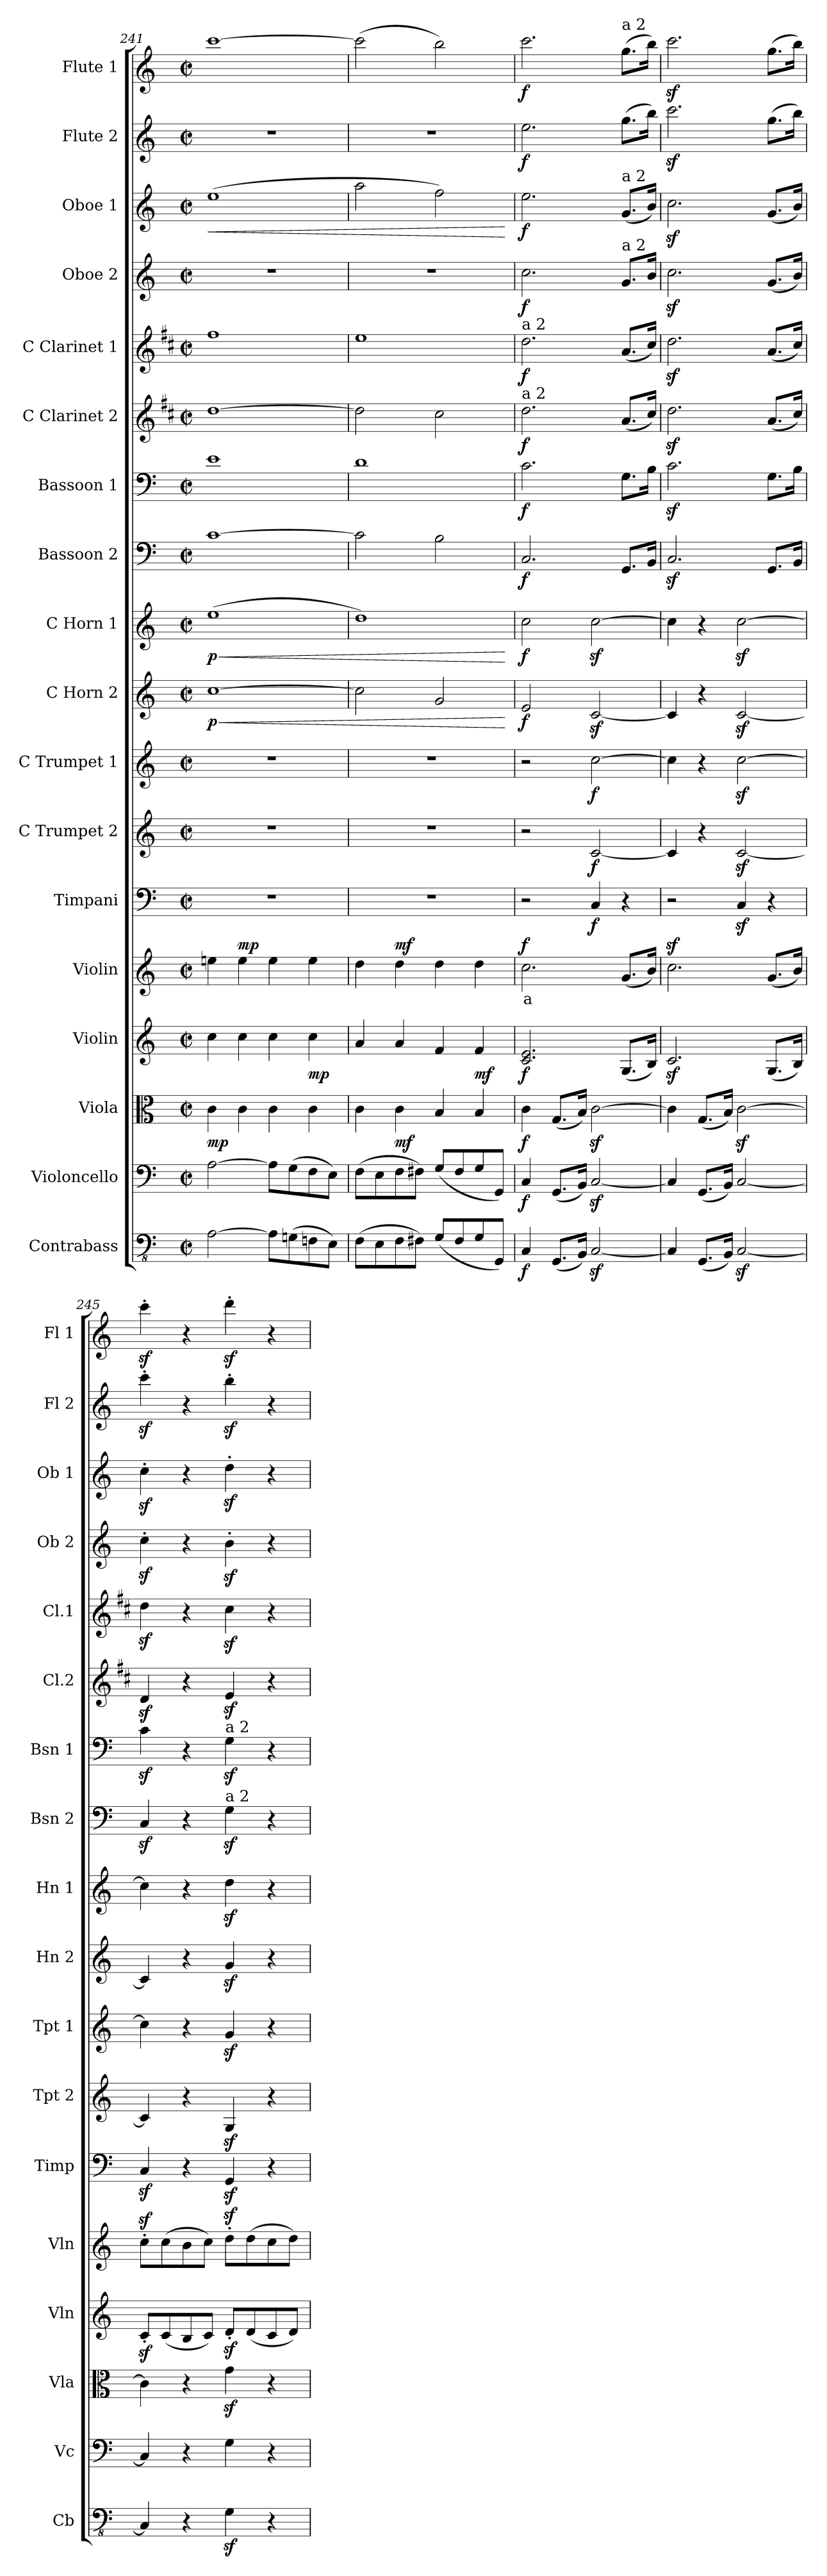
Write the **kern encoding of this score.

**kern	**dynam	**kern	**dynam	**kern	**dynam	**kern	**dynam	**kern	**text	**dynam	**kern	**dynam	**kern	**dynam	**kern	**dynam	**kern	**dynam	**kern	**dynam	**kern	**dynam	**kern	**dynam	**kern	**dynam	**kern	**dynam	**kern	**dynam	**kern	**dynam	**kern	**dynam	**kern	**dynam
*part18	*part18	*part17	*part17	*part16	*part16	*part15	*part15	*part14	*part14	*part14	*part13	*part13	*part12	*part12	*part11	*part11	*part10	*part10	*part9	*part9	*part8	*part8	*part7	*part7	*part6	*part6	*part5	*part5	*part4	*part4	*part3	*part3	*part2	*part2	*part1	*part1
*staff18	*staff18	*staff17	*staff17	*staff16	*staff16	*staff15	*staff15	*staff14	*staff14	*staff14	*staff13	*staff13	*staff12	*staff12	*staff11	*staff11	*staff10	*staff10	*staff9	*staff9	*staff8	*staff8	*staff7	*staff7	*staff6	*staff6	*staff5	*staff5	*staff4	*staff4	*staff3	*staff3	*staff2	*staff2	*staff1	*staff1
*I"Contrabass	*	*I"Violoncello	*	*I"Viola	*	*I"Violin	*	*I"Violin	*	*	*I"Timpani	*	*I"C Trumpet 2	*	*I"C Trumpet 1	*	*I"C Horn 2	*	*I"C Horn 1	*	*I"Bassoon 2	*	*I"Bassoon 1	*	*I"C Clarinet 2	*	*I"C Clarinet 1	*	*I"Oboe 2	*	*I"Oboe 1	*	*I"Flute 2	*	*I"Flute 1	*
*I'Cb	*	*I'Vc	*	*I'Vla	*	*I'Vln	*	*I'Vln	*	*	*I'Timp	*	*I'Tpt 2	*	*I'Tpt 1	*	*I'Hn 2	*	*I'Hn 1	*	*I'Bsn 2	*	*I'Bsn 1	*	*I'Cl.2	*	*I'Cl.1	*	*I'Ob 2	*	*I'Ob 1	*	*I'Fl 2	*	*I'Fl 1	*
*clefFv4	*	*clefF4	*	*clefC3	*	*clefG2	*	*clefG2	*	*	*clefF4	*	*clefG2	*	*clefG2	*	*clefG2	*	*clefG2	*	*clefF4	*	*clefF4	*	*clefG2	*	*clefG2	*	*clefG2	*	*clefG2	*	*clefG2	*	*clefG2	*
*	*	*	*	*	*	*	*	*	*	*	*	*	*	*	*	*	*ITrd7c12	*	*ITrd7c12	*	*	*	*	*	*ITrd1c2	*	*ITrd1c2	*	*	*	*	*	*	*	*	*
*k[]	*	*k[]	*	*k[]	*	*k[]	*	*k[]	*	*	*k[]	*	*k[]	*	*k[]	*	*k[]	*	*k[]	*	*k[]	*	*k[]	*	*k[]	*	*k[]	*	*k[]	*	*k[]	*	*k[]	*	*k[]	*
*M2/2	*	*M2/2	*	*M2/2	*	*M2/2	*	*M2/2	*	*	*M2/2	*	*M2/2	*	*M2/2	*	*M2/2	*	*M2/2	*	*M2/2	*	*M2/2	*	*M2/2	*	*M2/2	*	*M2/2	*	*M2/2	*	*M2/2	*	*M2/2	*
*met(c|)	*	*met(c|)	*	*met(c|)	*	*met(c|)	*	*met(c|)	*	*	*met(c|)	*	*met(c|)	*	*met(c|)	*	*met(c|)	*	*met(c|)	*	*met(c|)	*	*met(c|)	*	*met(c|)	*	*met(c|)	*	*met(c|)	*	*met(c|)	*	*met(c|)	*	*met(c|)	*
=241	=241	=241	=241	=241	=241	=241	=241	=241	=241	=241	=241	=241	=241	=241	=241	=241	=241	=241	=241	=241	=241	=241	=241	=241	=241	=241	=241	=241	=241	=241	=241	=241	=241	=241	=241	=241
!	!	!	!	!	!LO:DY:b	!	!	!	!	!	!	!	!	!	!	!	!	!LO:HP:b	!	!LO:HP:b	!	!	!	!	!	!	!	!	!	!	!	!LO:HP:b	!	!	!	!
!	!	!	!	!	!	!	!	!	!	!	!	!	!	!	!	!	!	!LO:DY:n=1:b	!	!LO:DY:n=1:b	!	!	!	!	!	!	!	!	!	!	!	!	!	!	!	!
[2AA\	.	[2A\	.	4c\	mp	4cc\	.	4een\	.	.	1r	.	1r	.	1r	.	[1c	< p	(>1e	< p	[1c	.	1e	.	[1cc	.	1ee	.	1r	.	(>1ee	<	1r	.	[1ccc	.
!	!	!	!	!	!	!	!	!	!	!LO:DY:b	!	!	!	!	!	!	!	!	!	!	!	!	!	!	!	!	!	!	!	!	!	!	!	!	!	!
.	.	.	.	4c\	.	4cc\	.	4ee\	.	mp	.	.	.	.	.	.	.	.	.	.	.	.	.	.	.	.	.	.	.	.	.	.	.	.	.	.
8AA\L]	.	8A\L]	.	4c\	.	4cc\	.	4ee\	.	.	.	.	.	.	.	.	.	.	.	.	.	.	.	.	.	.	.	.	.	.	.	.	.	.	.	.
(>8GGn\	.	(>8G\	.	.	.	.	.	.	.	.	.	.	.	.	.	.	.	.	.	.	.	.	.	.	.	.	.	.	.	.	.	.	.	.	.	.
!	!	!	!	!	!	!	!LO:DY:b	!	!	!	!	!	!	!	!	!	!	!	!	!	!	!	!	!	!	!	!	!	!	!	!	!	!	!	!	!
8FFn\	.	8F\	.	4c\	.	4cc\	mp	4ee\	.	.	.	.	.	.	.	.	.	.	.	.	.	.	.	.	.	.	.	.	.	.	.	.	.	.	.	.
8EE\J)	.	8E\J)	.	.	.	.	.	.	.	.	.	.	.	.	.	.	.	.	.	.	.	.	.	.	.	.	.	.	.	.	.	.	.	.	.	.
=242	=242	=242	=242	=242	=242	=242	=242	=242	=242	=242	=242	=242	=242	=242	=242	=242	=242	=242	=242	=242	=242	=242	=242	=242	=242	=242	=242	=242	=242	=242	=242	=242	=242	=242	=242	=242
(>8FF\L	.	(>8F\L	.	4c\	.	4a/	.	4dd\	.	.	1r	.	1r	.	1r	.	2c\]	.	1d)	.	2c\]	.	1d	.	2cc\]	.	1dd	.	1r	.	2aa\	.	1r	.	(>2ccc\]	.
8EE\	.	8E\	.	.	.	.	.	.	.	.	.	.	.	.	.	.	.	.	.	.	.	.	.	.	.	.	.	.	.	.	.	.	.	.	.	.
!	!	!	!	!	!LO:DY:b	!	!	!	!	!LO:DY:b	!	!	!	!	!	!	!	!	!	!	!	!	!	!	!	!	!	!	!	!	!	!	!	!	!	!
8FF\	.	8F\	.	4c\	mf	4a/	.	4dd\	.	mf	.	.	.	.	.	.	.	.	.	.	.	.	.	.	.	.	.	.	.	.	.	.	.	.	.	.
8FF#X\J)	.	8F#X\J)	.	.	.	.	.	.	.	.	.	.	.	.	.	.	.	.	.	.	.	.	.	.	.	.	.	.	.	.	.	.	.	.	.	.
(<8GG/L	.	(<8G/L	.	4B/	.	4f/	.	4dd\	.	.	.	.	.	.	.	.	2G/	.	.	.	2B\	.	.	.	2b\	.	.	.	.	.	2ff\)	.	.	.	2bb\)	.
8FF#/	.	8F#/	.	.	.	.	.	.	.	.	.	.	.	.	.	.	.	.	.	.	.	.	.	.	.	.	.	.	.	.	.	.	.	.	.	.
!	!	!	!	!	!	!	!LO:DY:b	!	!	!	!	!	!	!	!	!	!	!	!	!	!	!	!	!	!	!	!	!	!	!	!	!	!	!	!	!
8GG/	.	8G/	.	4B/	.	4f/	mf	4dd\	.	.	.	.	.	.	.	.	.	.	.	.	.	.	.	.	.	.	.	.	.	.	.	.	.	.	.	.
8GGG/J)	.	8GG/J)	.	.	.	.	.	.	.	.	.	.	.	.	.	.	.	.	.	.	.	.	.	.	.	.	.	.	.	.	.	.	.	.	.	.
.	.	.	.	.	.	.	.	.	.	.	.	.	.	.	.	.	.	[	.	[	.	.	.	.	.	.	.	.	.	.	.	[	.	.	.	.
=243	=243	=243	=243	=243	=243	=243	=243	=243	=243	=243	=243	=243	=243	=243	=243	=243	=243	=243	=243	=243	=243	=243	=243	=243	=243	=243	=243	=243	=243	=243	=243	=243	=243	=243	=243	=243
!	!	!	!	!	!	!	!	!	!	!	!	!	!	!	!	!	!	!	!	!	!	!	!	!	!	!	!LO:TX:a:t=a 2	!	!	!	!	!	!	!	!	!
!	!	!	!	!	!	!	!	!	!	!	!	!	!	!	!	!	!	!	!	!	!	!	!	!	!LO:TX:a:t=a 2	!	!	!	!	!	!	!	!	!	!	!
!	!LO:DY:b	!	!LO:DY:b	!	!LO:DY:b	!	!LO:DY:b	!	!LO:LY:b:color=#FF0000	!LO:DY:b	!	!	!	!	!	!	!	!LO:DY:b	!	!LO:DY:b	!	!LO:DY:b	!	!LO:DY:b	!	!LO:DY:b	!	!LO:DY:b	!	!LO:DY:b	!	!LO:DY:b	!	!LO:DY:b	!	!LO:DY:b
4CC/	f	4C/	f	4c\	f	2.c/ 2.e/	f	2.cc\	a	f	2r	.	2r	.	2r	.	2E/	f	2c\	f	2.C/	f	2.c\	f	2.cc\	f	2.cc\	f	2.cc\	f	2.ee\	f	2.ee\	f	2.ccc\	f
(<8.GGG/L	.	(<8.GG/L	.	(<8.G/L	.	.	.	.	.	.	.	.	.	.	.	.	.	.	.	.	.	.	.	.	.	.	.	.	.	.	.	.	.	.	.	.
16BBB/Jk)	.	16BB/Jk)	.	16B/Jk)	.	.	.	.	.	.	.	.	.	.	.	.	.	.	.	.	.	.	.	.	.	.	.	.	.	.	.	.	.	.	.	.
!	!	!	!	!	!	!	!	!	!	!	!	!LO:DY:b	!	!LO:DY:b	!	!LO:DY:b	!	!	!	!	!	!	!	!	!	!	!	!	!	!	!	!	!	!	!	!
[2CCz</	.	[2Cz</	.	[2cz<\	.	.	.	.	.	.	4C/	f	[2c/	f	[2cc\	f	[2Cz</	.	[2cz<\	.	.	.	.	.	.	.	.	.	.	.	.	.	.	.	.	.
!	!	!	!	!	!	!	!	!	!	!	!	!	!	!	!	!	!	!	!	!	!	!	!	!	!	!	!	!	!	!	!	!	!	!	!LO:TX:a:t=a 2	!
!	!	!	!	!	!	!	!	!	!	!	!	!	!	!	!	!	!	!	!	!	!	!	!	!	!	!	!	!	!	!	!LO:TX:a:t=a 2	!	!	!	!	!
!	!	!	!	!	!	!	!	!	!	!	!	!	!	!	!	!	!	!	!	!	!	!	!	!	!	!	!	!	!LO:TX:a:t=a 2	!	!	!	!	!	!	!
.	.	.	.	.	.	(<8.G/L	.	(<8.g/L	.	.	4r	.	.	.	.	.	.	.	.	.	8.GG/L	.	8.G\L	.	(<8.g/L	.	(<8.g/L	.	8.g/L	.	(<8.g/L	.	(>8.gg\L	.	(>8.gg\L	.
.	.	.	.	.	.	16B/Jk)	.	16b/Jk)	.	.	.	.	.	.	.	.	.	.	.	.	16BB/Jk	.	16B\Jk	.	16b/Jk)	.	16b/Jk)	.	16b/Jk	.	16b/Jk)	.	16bb\Jk)	.	16bb\Jk)	.
=244	=244	=244	=244	=244	=244	=244	=244	=244	=244	=244	=244	=244	=244	=244	=244	=244	=244	=244	=244	=244	=244	=244	=244	=244	=244	=244	=244	=244	=244	=244	=244	=244	=244	=244	=244	=244
4CC/]	.	4C/]	.	4c\]	.	2.cz</	.	2.ccz<\	.	.	2r	.	4c/]	.	4cc\]	.	4C/]	.	4c\]	.	2.Cz</	.	2.cz<\	.	2.ccz<\	.	2.ccz<\	.	2.ccz<\	.	2.ccz<\	.	2.cccz<\	.	2.cccz<\	.
(<8.GGG/L	.	(<8.GG/L	.	(<8.G/L	.	.	.	.	.	.	.	.	4r	.	4r	.	4r	.	4r	.	.	.	.	.	.	.	.	.	.	.	.	.	.	.	.	.
16BBB/Jk)	.	16BB/Jk)	.	16B/Jk)	.	.	.	.	.	.	.	.	.	.	.	.	.	.	.	.	.	.	.	.	.	.	.	.	.	.	.	.	.	.	.	.
[2CCz</	.	[2C/	.	[2cz<\	.	.	.	.	.	.	4Cz</	.	[2cz</	.	[2ccz<\	.	[2Cz</	.	[2cz<\	.	.	.	.	.	.	.	.	.	.	.	.	.	.	.	.	.
.	.	.	.	.	.	(<8.G/L	.	(<8.g/L	.	.	4r	.	.	.	.	.	.	.	.	.	8.GG/L	.	8.G\L	.	(<8.g/L	.	(<8.g/L	.	(<8.g/L	.	(<8.g/L	.	(>8.gg\L	.	(>8.gg\L	.
.	.	.	.	.	.	16B/Jk)	.	16b/Jk)	.	.	.	.	.	.	.	.	.	.	.	.	16BB/Jk	.	16B\Jk	.	16b/Jk)	.	16b/Jk)	.	16b/Jk)	.	16b/Jk)	.	16bb\Jk)	.	16bb\Jk)	.
!!LO:PB:g=z
=245	=245	=245	=245	=245	=245	=245	=245	=245	=245	=245	=245	=245	=245	=245	=245	=245	=245	=245	=245	=245	=245	=245	=245	=245	=245	=245	=245	=245	=245	=245	=245	=245	=245	=245	=245	=245
4CC/]	.	4C/]	.	4c\]	.	8cz<'/L	.	8ccz<'\L	.	.	4Cz</	.	4c/]	.	4cc\]	.	4C/]	.	4c\]	.	4Cz</	.	4cz<\	.	4cz</	.	4ccz<\	.	4ccz<'\	.	4ccz<'\	.	4cccz<'\	.	4cccz<'\	.
.	.	.	.	.	.	(<8c/	.	(>8cc\	.	.	.	.	.	.	.	.	.	.	.	.	.	.	.	.	.	.	.	.	.	.	.	.	.	.	.	.
4r	.	4r	.	4r	.	8B/	.	8b\	.	.	4r	.	4r	.	4r	.	4r	.	4r	.	4r	.	4r	.	4r	.	4r	.	4r	.	4r	.	4r	.	4r	.
.	.	.	.	.	.	8c/J)	.	8cc\J)	.	.	.	.	.	.	.	.	.	.	.	.	.	.	.	.	.	.	.	.	.	.	.	.	.	.	.	.
!	!	!	!	!	!	!	!	!	!	!	!	!	!	!	!	!	!	!	!	!	!	!	!LO:TX:a:t=a 2	!	!	!	!	!	!	!	!	!	!	!	!	!
!	!	!	!	!	!	!	!	!	!	!	!	!	!	!	!	!	!	!	!	!	!LO:TX:a:t=a 2	!	!	!	!	!	!	!	!	!	!	!	!	!	!	!
4GGz<\	.	4G\	.	4gz<\	.	8dz<'/L	.	8ddz<'\L	.	.	4GGz</	.	4Gz</	.	4gz</	.	4Gz</	.	4dz<\	.	4Gz<\	.	4Gz<\	.	4dz</	.	4bz<\	.	4bz<'\	.	4ddz<'\	.	4bbz<'\	.	4dddz<'\	.
.	.	.	.	.	.	(<8d/	.	(>8dd\	.	.	.	.	.	.	.	.	.	.	.	.	.	.	.	.	.	.	.	.	.	.	.	.	.	.	.	.
4r	.	4r	.	4r	.	8c/	.	8cc\	.	.	4r	.	4r	.	4r	.	4r	.	4r	.	4r	.	4r	.	4r	.	4r	.	4r	.	4r	.	4r	.	4r	.
.	.	.	.	.	.	8d/J)	.	8dd\J)	.	.	.	.	.	.	.	.	.	.	.	.	.	.	.	.	.	.	.	.	.	.	.	.	.	.	.	.
=	=	=	=	=	=	=	=	=	=	=	=	=	=	=	=	=	=	=	=	=	=	=	=	=	=	=	=	=	=	=	=	=	=	=	=	=
*-	*-	*-	*-	*-	*-	*-	*-	*-	*-	*-	*-	*-	*-	*-	*-	*-	*-	*-	*-	*-	*-	*-	*-	*-	*-	*-	*-	*-	*-	*-	*-	*-	*-	*-	*-	*-
